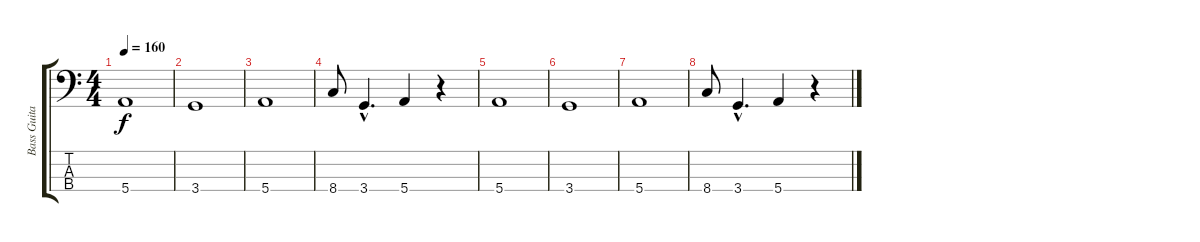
\track ("Bass Guitar" "Bass Guita") {instrument electricbassfinger}
\staff {score tabs}
\tuning (G2 D2 A1 E1) {hide}
\ts (4 4)
\tempo 160
\clef f4
\ks c
5.4.1{dy f} |
3.4.1 |
5.4.1 |
8.4.8 3.4{hac}.4{d} 5.4.4 r.4 |
5.4.1 |
3.4.1 |
5.4.1 |
8.4.8 3.4{hac}.4{d} 5.4.4 r.4
